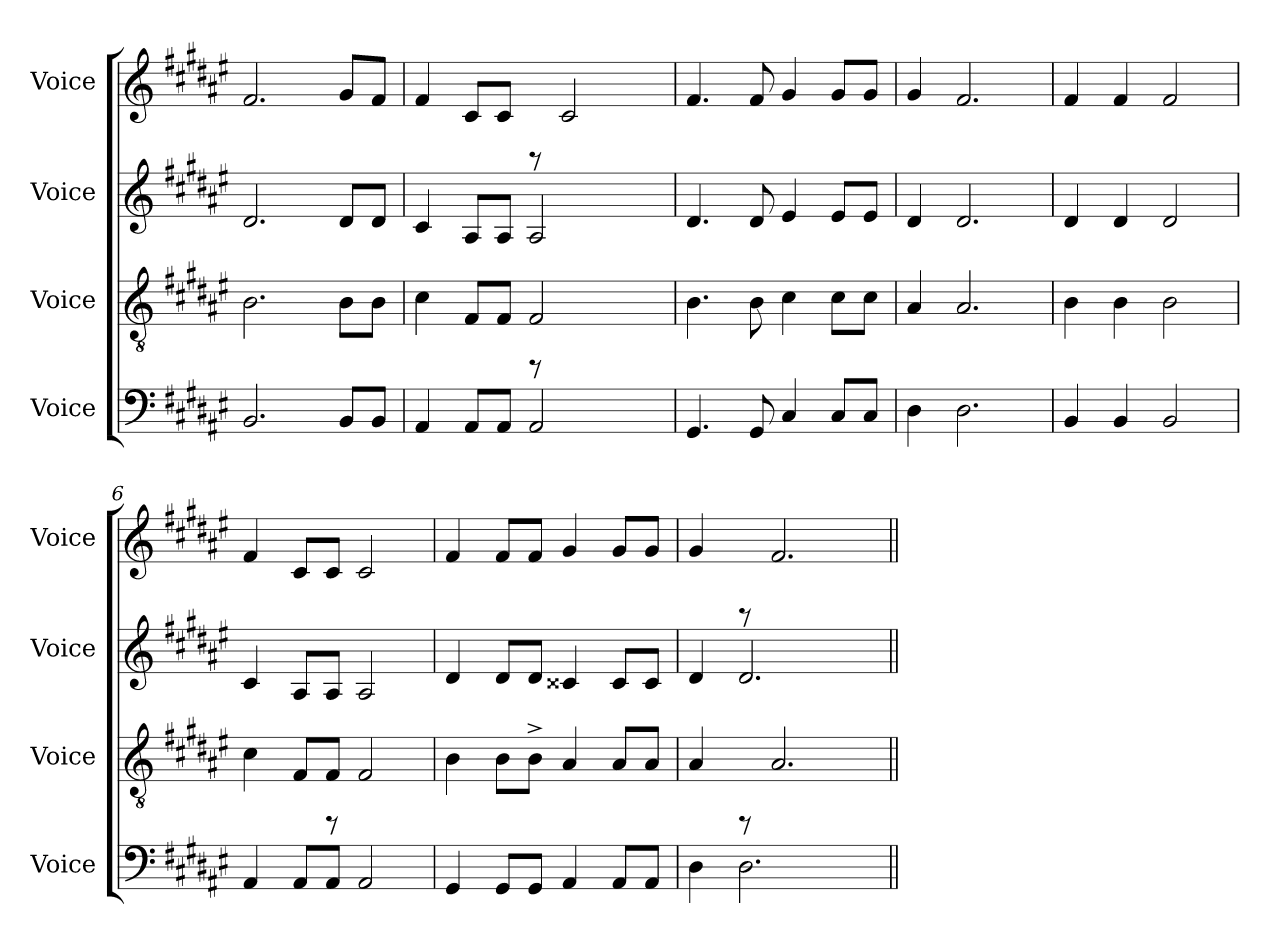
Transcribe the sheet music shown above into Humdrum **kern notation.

**kern	**kern	**kern	**kern
*part4	*part3	*part2	*part1
*staff4	*staff3	*staff2	*staff1
*I"Voice	*I"Voice	*I"Voice	*I"Voice
*I'Voice	*I'Voice	*I'Voice	*I'Voice
*clefF4	*clefGv2	*clefG2	*clefG2
*k[f#c#g#d#a#e#]	*k[f#c#g#d#a#e#]	*k[f#c#g#d#a#e#]	*k[f#c#g#d#a#e#]
=1	=1	=1	=1
2.BB/	2.B\	2.d#/	2.f#/
8BB/L	8B\L	8d#/L	8g#/L
8BB/J	8B\J	8d#/J	8f#/J
=2	=2	=2	=2
*	*^	*	*
4AA#/	4c#\	2ryy	4c#/	4f#/
8AA#/L	8F#/L	.	8A#/L	8c#/L
8AA#/J	8F#/J	.	8A#/J	8c#/J
2AA#/	2F#/	8rDD	2A#/	8rAA
.	.	8ryy	.	2c#/
.	.	4.ryy	.	.
8ryy	8ryy	.	8ryy	.
*	*v	*v	*	*
=3	=3	=3	=3
4.GG#/	4.B\	4.d#/	4.f#/
8GG#/	8B\	8d#/	8f#/
4C#/	4c#\	4e#/	4g#/
8C#/L	8c#\L	8e#/L	8g#/L
8C#/J	8c#\J	8e#/J	8g#/J
=4	=4	=4	=4
4D#\	4A#/	4d#/	4g#/
2.D#\	2.A#/	2.d#/	2.f#/
!!LO:LB:g=z
=5	=5	=5	=5
4BB/	4B\	4d#/	4f#/
4BB/	4B\	4d#/	4f#/
2BB/	2B\	2d#/	2f#/
=6	=6	=6	=6
*	*^	*	*
4AA#/	4c#\	4.ryy	4c#/	4f#/
8AA#/L	8F#/L	.	8A#/L	8c#/L
8AA#/J	8F#/J	8rCC	8A#/J	8c#/J
2AA#/	2F#/	2ryy	2A#/	2c#/
*	*v	*v	*	*
=7	=7	=7	=7
4GG#/	4B\	4d#/	4f#/
8GG#/L	8B\L	8d#/L	8f#/L
8GG#/J	8B^<\J	8d#/J	8f#/J
4AA#/	4A#/	4c##X/	4g#/
8AA#/L	8A#/L	8c##/L	8g#/L
8AA#/J	8A#/J	8c##/J	8g#/J
=8	=8	=8	=8
4D#\	4A#/	4d#/	4g#/
2.D#\	8rCC	2.d#/	8rBB
.	2.A#/	.	2.f#/
8ryy	.	8ryy	.
=||	=||	=||	=||
*-	*-	*-	*-
